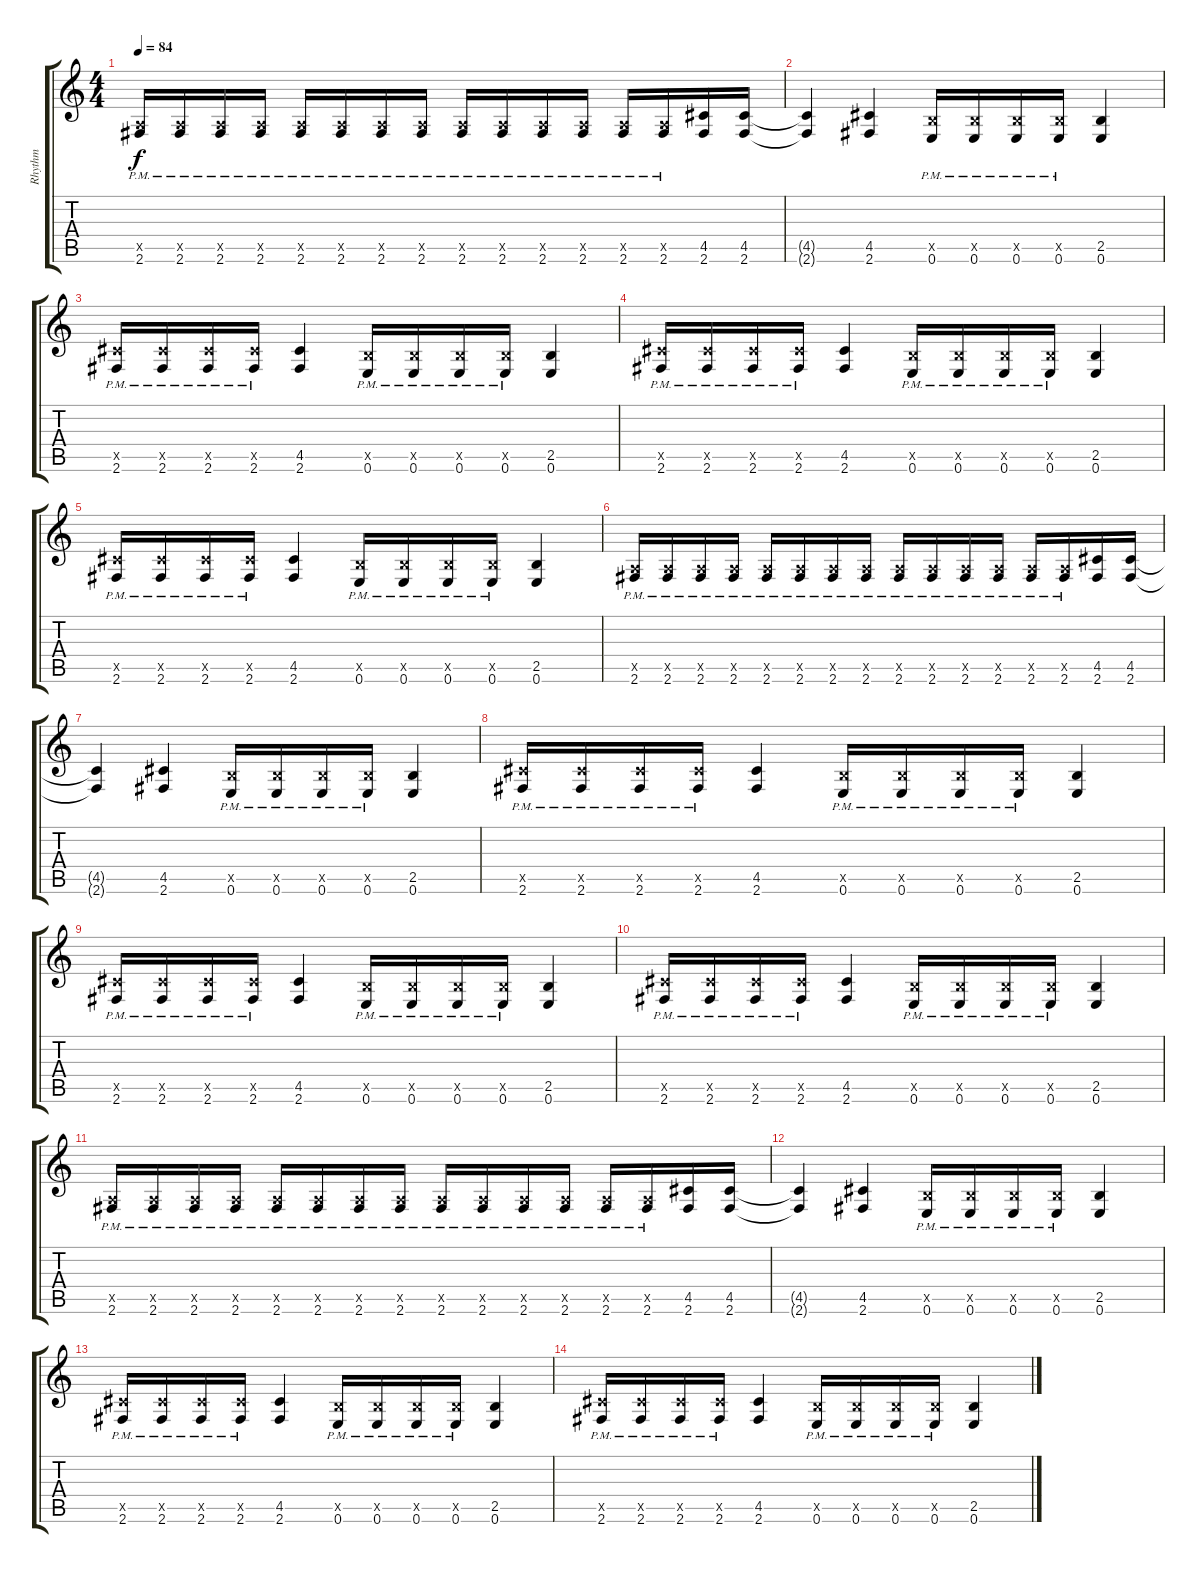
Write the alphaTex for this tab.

\track ("Rhythm" "Rhythm") {instrument overdrivenguitar}
\staff {score tabs}
\tuning (E4 B3 G3 D3 A2 E2) {hide}
\ts (4 4)
\tempo 84
\clef g2
\ks c
(0.5{x} 2.6{pm}).16{dy f} (0.5{x} 2.6{pm}).16 (0.5{x} 2.6{pm}).16 (0.5{x} 2.6{pm}).16 (0.5{x} 2.6{pm}).16 (0.5{x} 2.6{pm}).16 (0.5{x} 2.6{pm}).16 (0.5{x} 2.6{pm}).16 (0.5{x} 2.6{pm}).16 (0.5{x} 2.6{pm}).16 (0.5{x} 2.6{pm}).16 (0.5{x} 2.6{pm}).16 (0.5{x} 2.6{pm}).16 (0.5{x} 2.6{pm}).16 (4.5 2.6).16 (4.5 2.6).16 |
(4.5{t} 2.6{t}).4 (4.5 2.6).4 (2.5{x} 0.6{pm}).16 (2.5{x} 0.6{pm}).16 (2.5{x} 0.6{pm}).16 (2.5{x} 0.6{pm}).16 (2.5 0.6).4 |
(4.5{x} 2.6{pm}).16 (4.5{x} 2.6{pm}).16 (4.5{x} 2.6{pm}).16 (4.5{x} 2.6{pm}).16 (4.5 2.6).4 (2.5{x} 0.6{pm}).16 (2.5{x} 0.6{pm}).16 (2.5{x} 0.6{pm}).16 (2.5{x} 0.6{pm}).16 (2.5 0.6).4 |
(4.5{x} 2.6{pm}).16 (4.5{x} 2.6{pm}).16 (4.5{x} 2.6{pm}).16 (4.5{x} 2.6{pm}).16 (4.5 2.6).4 (2.5{x} 0.6{pm}).16 (2.5{x} 0.6{pm}).16 (2.5{x} 0.6{pm}).16 (2.5{x} 0.6{pm}).16 (2.5 0.6).4 |
(4.5{x} 2.6{pm}).16 (4.5{x} 2.6{pm}).16 (4.5{x} 2.6{pm}).16 (4.5{x} 2.6{pm}).16 (4.5 2.6).4 (2.5{x} 0.6{pm}).16 (2.5{x} 0.6{pm}).16 (2.5{x} 0.6{pm}).16 (2.5{x} 0.6{pm}).16 (2.5 0.6).4 |
(0.5{x} 2.6{pm}).16 (0.5{x} 2.6{pm}).16 (0.5{x} 2.6{pm}).16 (0.5{x} 2.6{pm}).16 (0.5{x} 2.6{pm}).16 (0.5{x} 2.6{pm}).16 (0.5{x} 2.6{pm}).16 (0.5{x} 2.6{pm}).16 (0.5{x} 2.6{pm}).16 (0.5{x} 2.6{pm}).16 (0.5{x} 2.6{pm}).16 (0.5{x} 2.6{pm}).16 (0.5{x} 2.6{pm}).16 (0.5{x} 2.6{pm}).16 (4.5 2.6).16 (4.5 2.6).16 |
(4.5{t} 2.6{t}).4 (4.5 2.6).4 (2.5{x} 0.6{pm}).16 (2.5{x} 0.6{pm}).16 (2.5{x} 0.6{pm}).16 (2.5{x} 0.6{pm}).16 (2.5 0.6).4 |
(4.5{x} 2.6{pm}).16 (4.5{x} 2.6{pm}).16 (4.5{x} 2.6{pm}).16 (4.5{x} 2.6{pm}).16 (4.5 2.6).4 (2.5{x} 0.6{pm}).16 (2.5{x} 0.6{pm}).16 (2.5{x} 0.6{pm}).16 (2.5{x} 0.6{pm}).16 (2.5 0.6).4 |
(4.5{x} 2.6{pm}).16 (4.5{x} 2.6{pm}).16 (4.5{x} 2.6{pm}).16 (4.5{x} 2.6{pm}).16 (4.5 2.6).4 (2.5{x} 0.6{pm}).16 (2.5{x} 0.6{pm}).16 (2.5{x} 0.6{pm}).16 (2.5{x} 0.6{pm}).16 (2.5 0.6).4 |
(4.5{x} 2.6{pm}).16 (4.5{x} 2.6{pm}).16 (4.5{x} 2.6{pm}).16 (4.5{x} 2.6{pm}).16 (4.5 2.6).4 (2.5{x} 0.6{pm}).16 (2.5{x} 0.6{pm}).16 (2.5{x} 0.6{pm}).16 (2.5{x} 0.6{pm}).16 (2.5 0.6).4 |
(0.5{x} 2.6{pm}).16 (0.5{x} 2.6{pm}).16 (0.5{x} 2.6{pm}).16 (0.5{x} 2.6{pm}).16 (0.5{x} 2.6{pm}).16 (0.5{x} 2.6{pm}).16 (0.5{x} 2.6{pm}).16 (0.5{x} 2.6{pm}).16 (0.5{x} 2.6{pm}).16 (0.5{x} 2.6{pm}).16 (0.5{x} 2.6{pm}).16 (0.5{x} 2.6{pm}).16 (0.5{x} 2.6{pm}).16 (0.5{x} 2.6{pm}).16 (4.5 2.6).16 (4.5 2.6).16 |
(4.5{t} 2.6{t}).4 (4.5 2.6).4 (2.5{x} 0.6{pm}).16 (2.5{x} 0.6{pm}).16 (2.5{x} 0.6{pm}).16 (2.5{x} 0.6{pm}).16 (2.5 0.6).4 |
(4.5{x} 2.6{pm}).16 (4.5{x} 2.6{pm}).16 (4.5{x} 2.6{pm}).16 (4.5{x} 2.6{pm}).16 (4.5 2.6).4 (2.5{x} 0.6{pm}).16 (2.5{x} 0.6{pm}).16 (2.5{x} 0.6{pm}).16 (2.5{x} 0.6{pm}).16 (2.5 0.6).4 |
(4.5{x} 2.6{pm}).16 (4.5{x} 2.6{pm}).16 (4.5{x} 2.6{pm}).16 (4.5{x} 2.6{pm}).16 (4.5 2.6).4 (2.5{x} 0.6{pm}).16 (2.5{x} 0.6{pm}).16 (2.5{x} 0.6{pm}).16 (2.5{x} 0.6{pm}).16 (2.5 0.6).4
